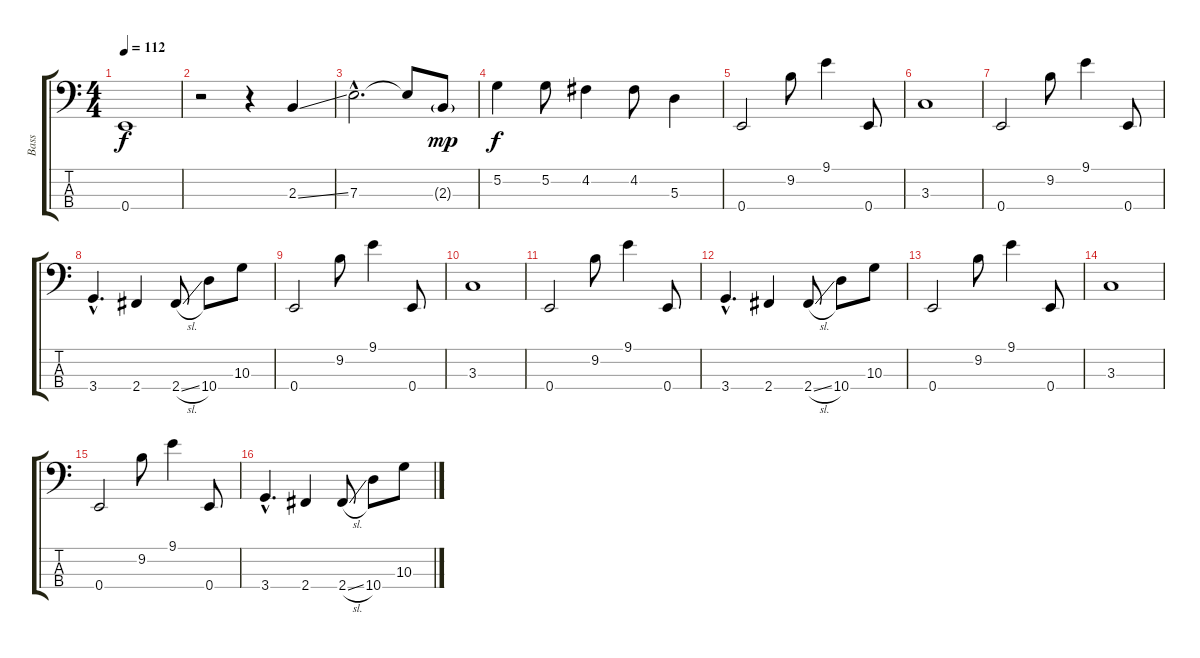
\track ("Bass" "Bass") {instrument fretlessbass}
\staff {score tabs}
\tuning (G2 D2 A1 E1) {hide}
\ts (4 4)
\tempo 112
\clef f4
\ks c
0.4.1{dy f} |
r.2 r.4 2.3{ss}.4 |
7.3{hac}.2{d} 7.3{t}.8 2.3{g}.8{dy mp} |
5.2.4{dy f} 5.2.8 4.2.4 4.2.8 5.3.4 |
0.4.2 9.2.8 9.1.4 0.4.8 |
3.3.1 |
0.4.2 9.2.8 9.1.4 0.4.8 |
3.4{hac}.4{d} 2.4.4 2.4{sl}.8 10.4.8 10.3.8 |
0.4.2 9.2.8 9.1.4 0.4.8 |
3.3.1 |
0.4.2 9.2.8 9.1.4 0.4.8 |
3.4{hac}.4{d} 2.4.4 2.4{sl}.8 10.4.8 10.3.8 |
0.4.2 9.2.8 9.1.4 0.4.8 |
3.3.1 |
0.4.2 9.2.8 9.1.4 0.4.8 |
3.4{hac}.4{d} 2.4.4 2.4{sl}.8 10.4.8 10.3.8
